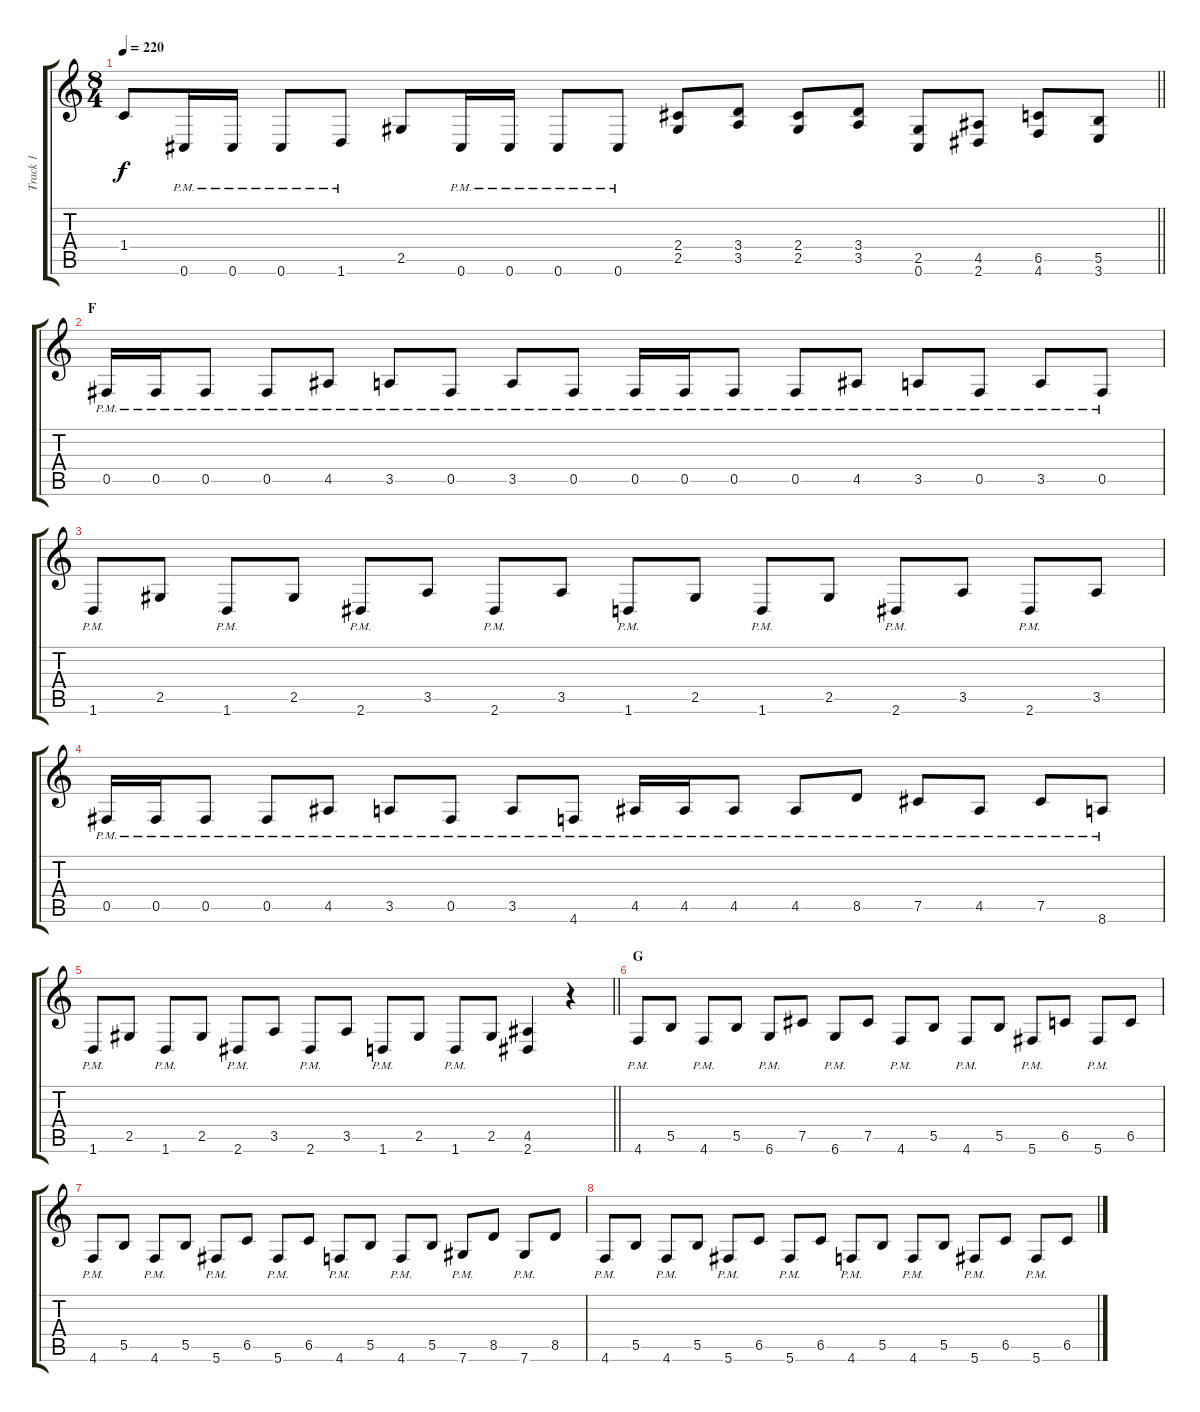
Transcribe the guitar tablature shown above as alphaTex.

\track ("Track 1" "Track 1") {instrument distortionguitar}
\staff {score tabs}
\tuning (Db4 Ab3 E3 B2 Gb2 Db2) {hide}
\ts (8 4)
\tempo 220
\clef g2
\barLineRight lightlight
\ks c
1.4.8{dy f} 0.6{pm}.16 0.6{pm}.16 0.6{pm}.8 1.6{pm}.8 2.5.8 0.6{pm}.16 0.6{pm}.16 0.6{pm}.8 0.6{pm}.8 (2.4 2.5).8 (3.4 3.5).8 (2.4 2.5).8 (3.4 3.5).8 (2.5 0.6).8 (4.5 2.6).8 (6.5 4.6).8 (5.5 3.6).8 |
\section ("" "F")
0.5{pm}.16 0.5{pm}.16 0.5{pm}.8 0.5{pm}.8 4.5{pm}.8 3.5{pm}.8 0.5{pm}.8 3.5{pm}.8 0.5{pm}.8 0.5{pm}.16 0.5{pm}.16 0.5{pm}.8 0.5{pm}.8 4.5{pm}.8 3.5{pm}.8 0.5{pm}.8 3.5{pm}.8 0.5{pm}.8 |
1.6{pm}.8 2.5.8 1.6{pm}.8 2.5.8 2.6{pm}.8 3.5.8 2.6{pm}.8 3.5.8 1.6{pm}.8 2.5.8 1.6{pm}.8 2.5.8 2.6{pm}.8 3.5.8 2.6{pm}.8 3.5.8 |
0.5{pm}.16 0.5{pm}.16 0.5{pm}.8 0.5{pm}.8 4.5{pm}.8 3.5{pm}.8 0.5{pm}.8 3.5{pm}.8 4.6{pm}.8 4.5{pm}.16 4.5{pm}.16 4.5{pm}.8 4.5{pm}.8 8.5{pm}.8 7.5{pm}.8 4.5{pm}.8 7.5{pm}.8 8.6{pm}.8 |
\barLineRight lightlight
1.6{pm}.8 2.5.8 1.6{pm}.8 2.5.8 2.6{pm}.8 3.5.8 2.6{pm}.8 3.5.8 1.6{pm}.8 2.5.8 1.6{pm}.8 2.5.8 (4.5 2.6).4 r.4 |
\section ("" "G")
4.6{pm}.8 5.5.8 4.6{pm}.8 5.5.8 6.6{pm}.8 7.5.8 6.6{pm}.8 7.5.8 4.6{pm}.8 5.5.8 4.6{pm}.8 5.5.8 5.6{pm}.8 6.5.8 5.6{pm}.8 6.5.8 |
4.6{pm}.8 5.5.8 4.6{pm}.8 5.5.8 5.6{pm}.8 6.5.8 5.6{pm}.8 6.5.8 4.6{pm}.8 5.5.8 4.6{pm}.8 5.5.8 7.6{pm}.8 8.5.8 7.6{pm}.8 8.5.8 |
4.6{pm}.8 5.5.8 4.6{pm}.8 5.5.8 5.6{pm}.8 6.5.8 5.6{pm}.8 6.5.8 4.6{pm}.8 5.5.8 4.6{pm}.8 5.5.8 5.6{pm}.8 6.5.8 5.6{pm}.8 6.5.8
